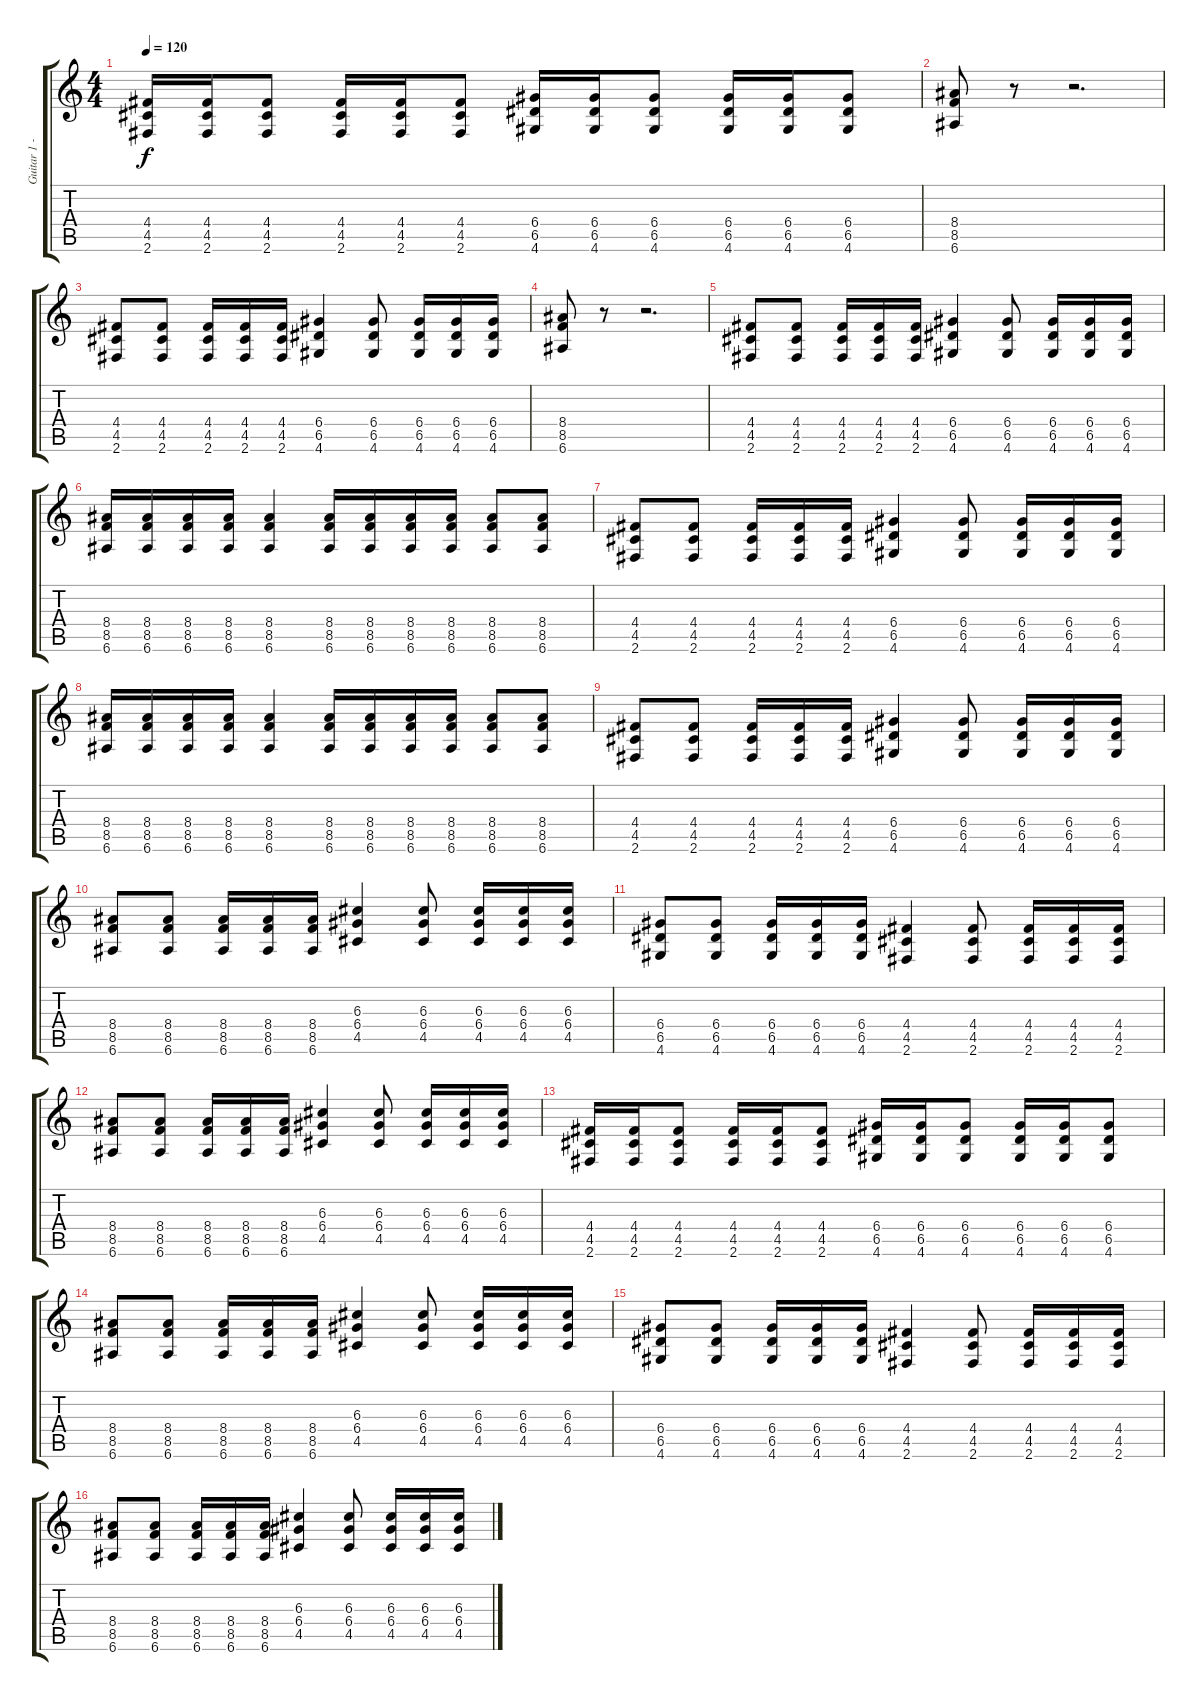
\track ("Guitar 1 - Justin Sane" "Guitar 1 -") {instrument distortionguitar}
\staff {score tabs}
\tuning (E4 B3 G3 D3 A2 E2) {hide}
\ts (4 4)
\tempo 120
\clef g2
\ks c
(4.4 4.5 2.6).16{dy f} (4.4 4.5 2.6).16 (4.4 4.5 2.6).8 (4.4 4.5 2.6).16 (4.4 4.5 2.6).16 (4.4 4.5 2.6).8 (6.4 6.5 4.6).16 (6.4 6.5 4.6).16 (6.4 6.5 4.6).8 (6.4 6.5 4.6).16 (6.4 6.5 4.6).16 (6.4 6.5 4.6).8 |
(8.4 8.5 6.6).8 r.8 r.2{d} |
(4.4 4.5 2.6).8 (4.4 4.5 2.6).8 (4.4 4.5 2.6).16 (4.4 4.5 2.6).16 (4.4 4.5 2.6).16 (6.4 6.5 4.6).4 (6.4 6.5 4.6).8 (6.4 6.5 4.6).16 (6.4 6.5 4.6).16 (6.4 6.5 4.6).16 |
(8.4 8.5 6.6).8 r.8 r.2{d} |
(4.4 4.5 2.6).8 (4.4 4.5 2.6).8 (4.4 4.5 2.6).16 (4.4 4.5 2.6).16 (4.4 4.5 2.6).16 (6.4 6.5 4.6).4 (6.4 6.5 4.6).8 (6.4 6.5 4.6).16 (6.4 6.5 4.6).16 (6.4 6.5 4.6).16 |
(8.4 8.5 6.6).16{instrument electricguitarmuted} (8.4 8.5 6.6).16 (8.4 8.5 6.6).16 (8.4 8.5 6.6).16 (8.4 8.5 6.6).4{instrument distortionguitar} (8.4 8.5 6.6).16{instrument electricguitarmuted} (8.4 8.5 6.6).16 (8.4 8.5 6.6).16 (8.4 8.5 6.6).16 (8.4 8.5 6.6).8{instrument distortionguitar} (8.4 8.5 6.6).8 |
(4.4 4.5 2.6).8 (4.4 4.5 2.6).8 (4.4 4.5 2.6).16 (4.4 4.5 2.6).16 (4.4 4.5 2.6).16 (6.4 6.5 4.6).4 (6.4 6.5 4.6).8 (6.4 6.5 4.6).16 (6.4 6.5 4.6).16 (6.4 6.5 4.6).16 |
(8.4 8.5 6.6).16{instrument electricguitarmuted} (8.4 8.5 6.6).16 (8.4 8.5 6.6).16 (8.4 8.5 6.6).16 (8.4 8.5 6.6).4{instrument distortionguitar} (8.4 8.5 6.6).16{instrument electricguitarmuted} (8.4 8.5 6.6).16 (8.4 8.5 6.6).16 (8.4 8.5 6.6).16 (8.4 8.5 6.6).8{instrument distortionguitar} (8.4 8.5 6.6).8 |
(4.4 4.5 2.6).8 (4.4 4.5 2.6).8 (4.4 4.5 2.6).16 (4.4 4.5 2.6).16 (4.4 4.5 2.6).16 (6.4 6.5 4.6).4 (6.4 6.5 4.6).8 (6.4 6.5 4.6).16 (6.4 6.5 4.6).16 (6.4 6.5 4.6).16 |
(8.4 8.5 6.6).8 (8.4 8.5 6.6).8 (8.4 8.5 6.6).16 (8.4 8.5 6.6).16 (8.4 8.5 6.6).16 (6.3 6.4 4.5).4 (6.3 6.4 4.5).8 (6.3 6.4 4.5).16 (6.3 6.4 4.5).16 (6.3 6.4 4.5).16 |
(6.4 6.5 4.6).8 (6.4 6.5 4.6).8 (6.4 6.5 4.6).16 (6.4 6.5 4.6).16 (6.4 6.5 4.6).16 (4.4 4.5 2.6).4 (4.4 4.5 2.6).8 (4.4 4.5 2.6).16 (4.4 4.5 2.6).16 (4.4 4.5 2.6).16 |
(8.4 8.5 6.6).8 (8.4 8.5 6.6).8 (8.4 8.5 6.6).16 (8.4 8.5 6.6).16 (8.4 8.5 6.6).16 (6.3 6.4 4.5).4 (6.3 6.4 4.5).8 (6.3 6.4 4.5).16 (6.3 6.4 4.5).16 (6.3 6.4 4.5).16 |
(4.4 4.5 2.6).16 (4.4 4.5 2.6).16 (4.4 4.5 2.6).8 (4.4 4.5 2.6).16 (4.4 4.5 2.6).16 (4.4 4.5 2.6).8 (6.4 6.5 4.6).16 (6.4 6.5 4.6).16 (6.4 6.5 4.6).8 (6.4 6.5 4.6).16 (6.4 6.5 4.6).16 (6.4 6.5 4.6).8 |
(8.4 8.5 6.6).8 (8.4 8.5 6.6).8 (8.4 8.5 6.6).16 (8.4 8.5 6.6).16 (8.4 8.5 6.6).16 (6.3 6.4 4.5).4 (6.3 6.4 4.5).8 (6.3 6.4 4.5).16 (6.3 6.4 4.5).16 (6.3 6.4 4.5).16 |
(6.4 6.5 4.6).8 (6.4 6.5 4.6).8 (6.4 6.5 4.6).16 (6.4 6.5 4.6).16 (6.4 6.5 4.6).16 (4.4 4.5 2.6).4 (4.4 4.5 2.6).8 (4.4 4.5 2.6).16 (4.4 4.5 2.6).16 (4.4 4.5 2.6).16 |
(8.4 8.5 6.6).8 (8.4 8.5 6.6).8 (8.4 8.5 6.6).16 (8.4 8.5 6.6).16 (8.4 8.5 6.6).16 (6.3 6.4 4.5).4 (6.3 6.4 4.5).8 (6.3 6.4 4.5).16 (6.3 6.4 4.5).16 (6.3 6.4 4.5).16
